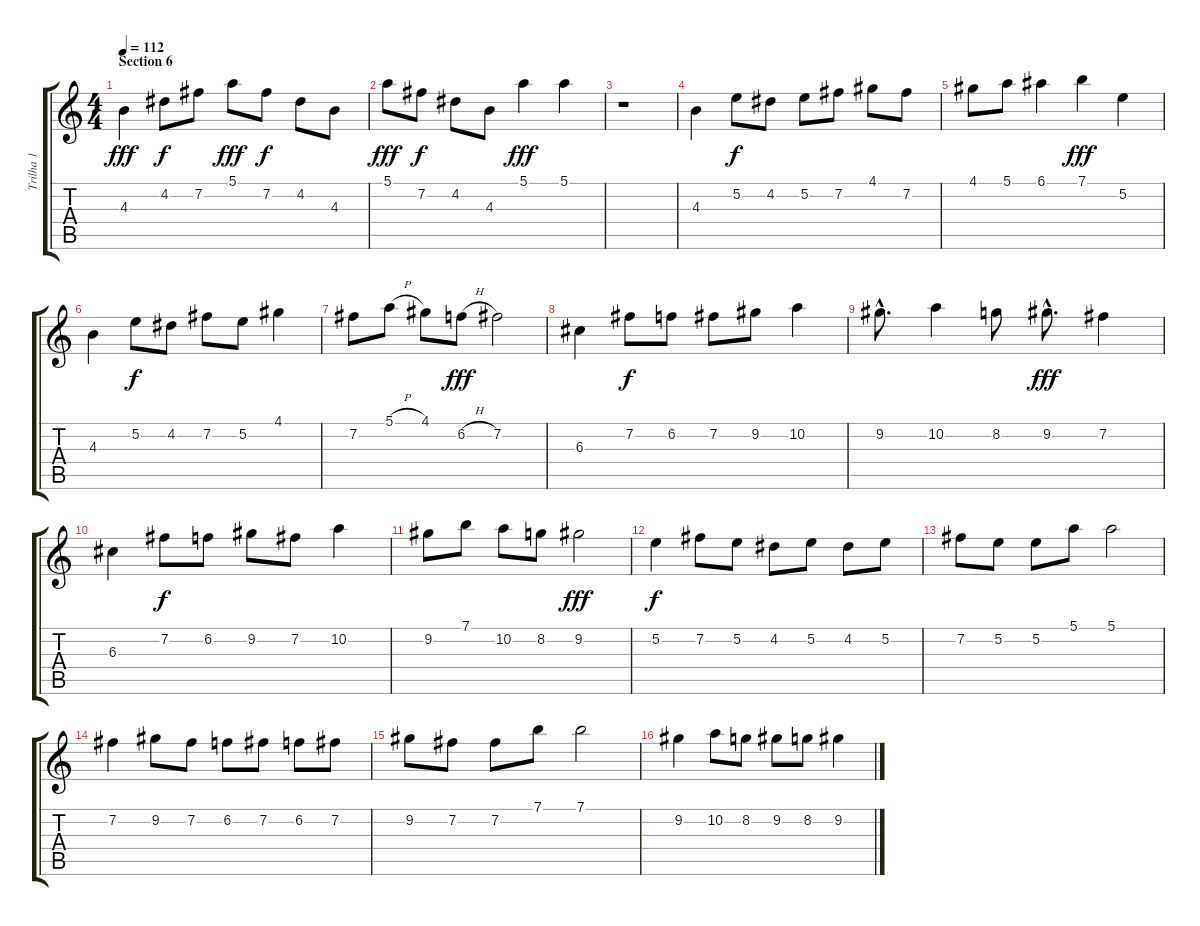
\track ("Trilha 1" "Trilha 1") {instrument overdrivenguitar}
\staff {score tabs}
\tuning (E4 B3 G3 D3 A2 E2) {hide}
\ts (4 4)
\section ("" "Section 6")
\tempo 112
\clef g2
\ks c
4.3.4{dy fff} 4.2.8{dy f} 7.2.8 5.1.8{dy fff} 7.2.8{dy f} 4.2.8 4.3.8 |
5.1.8{dy fff} 7.2.8{dy f} 4.2.8 4.3.8 5.1.4{dy fff} 5.1.4 |
r.1 |
4.3.4 5.2.8{dy f} 4.2.8 5.2.8 7.2.8 4.1.8 7.2.8 |
4.1.8 5.1.8 6.1.4 7.1.4{dy fff} 5.2.4 |
4.3.4 5.2.8{dy f} 4.2.8 7.2.8 5.2.8 4.1.4 |
7.2.8 5.1{h}.8 4.1.8 6.2{h}.8{dy fff} 7.2.2 |
6.3.4 7.2.8{dy f} 6.2.8 7.2.8 9.2.8 10.2.4 |
9.2{hac}.8{d} 10.2.4 8.2.8 9.2{hac}.8{d dy fff} 7.2.4 |
6.3.4 7.2.8{dy f} 6.2.8 9.2.8 7.2.8 10.2.4 |
9.2.8 7.1.8 10.2.8 8.2.8 9.2.2{dy fff} |
5.2.4{dy f} 7.2.8 5.2.8 4.2.8 5.2.8 4.2.8 5.2.8 |
7.2.8 5.2.8 5.2.8 5.1.8 5.1.2 |
7.2.4 9.2.8 7.2.8 6.2.8 7.2.8 6.2.8 7.2.8 |
9.2.8 7.2.8 7.2.8 7.1.8 7.1.2 |
9.2.4 10.2.8 8.2.8 9.2.8 8.2.8 9.2.4
